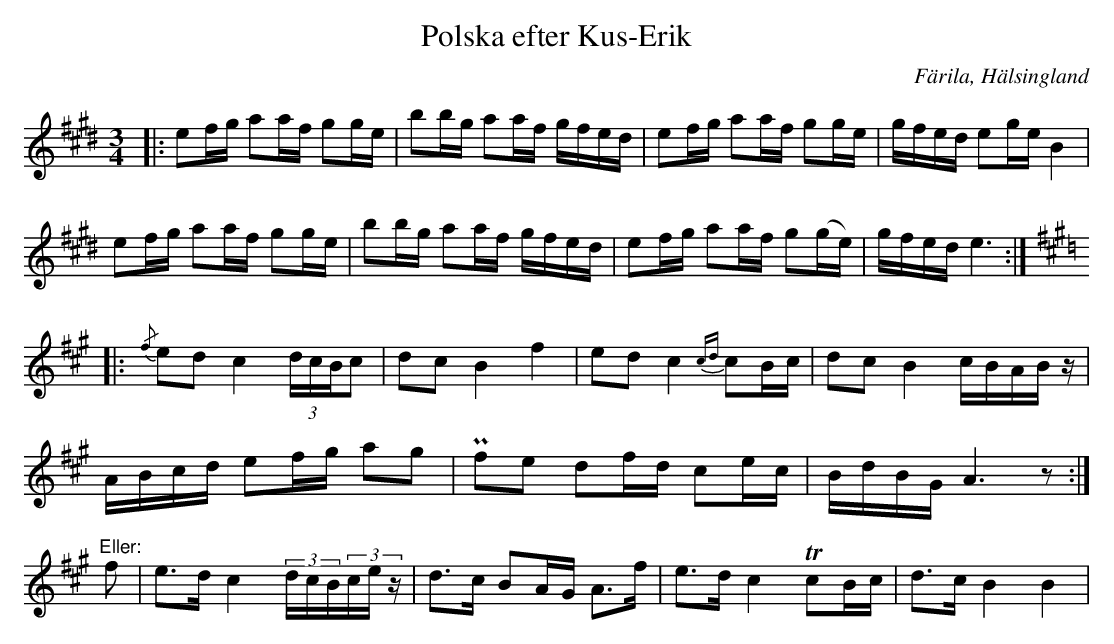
X:1
T: Polska efter Kus-Erik
O: Färila, Hälsingland
M: 3/4
L: 1/16
K: E
|: e2fg a2af g2ge | b2bg a2af gfed | e2fg a2af g2ge | gfed e2ge B4 |
   e2fg a2af g2ge | b2bg a2af gfed | e2fg a2af g2(ge) | gfed e6 :|
K: A
             |: {/f}e2d2 c4   (3dcBc2    | d2c2  B4   f4    | e2d2  c4 {cd}c2Bc  | d2c2  B4 cBABz |
                ABcd     e2fg a2g2        | Pf2e2 d2fd c2ec  | BdBG  A6 z2    :|
"^Eller:" f2 |  e2>d2    c4   (3dcB(3cez | d2>c2 B2AG A2>f2 | e2>d2 c4 Tc2Bc  | d2>c2 B4 B4       |
